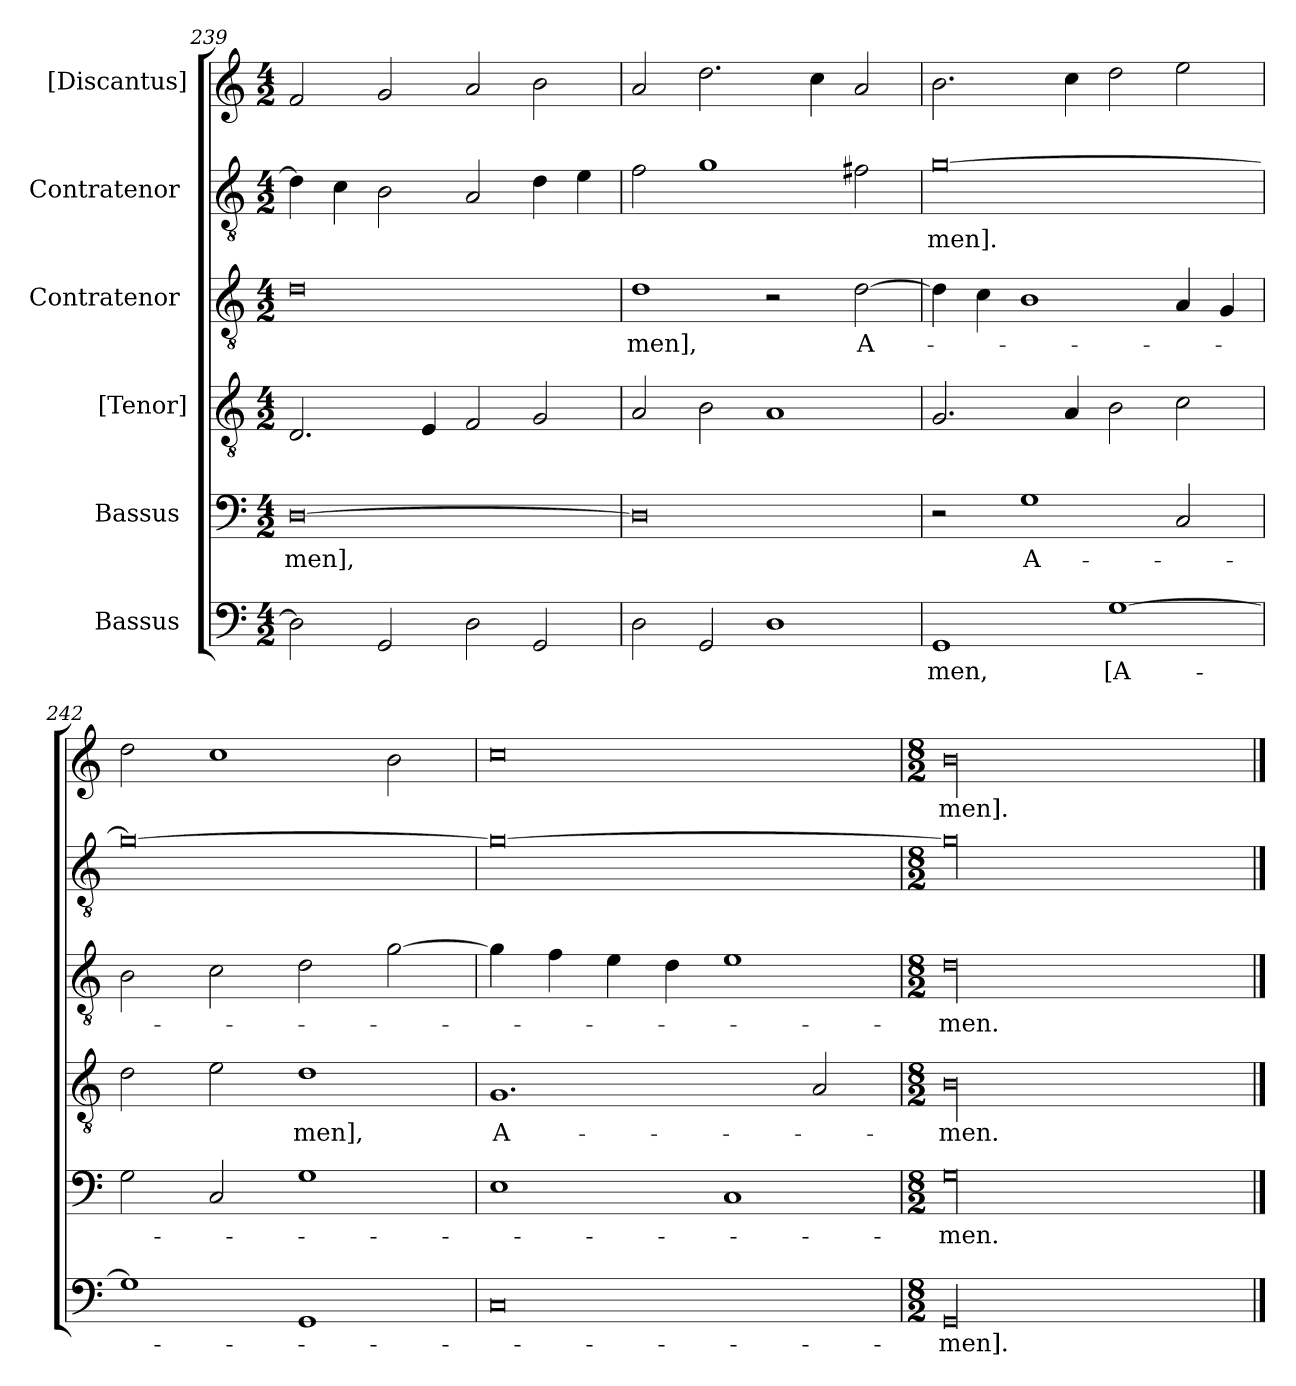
**kern	**text	**kern	**text	**kern	**text	**kern	**text	**kern	**text	**kern	**text
*part6	*part6	*part5	*part5	*part4	*part4	*part3	*part3	*part2	*part2	*part1	*part1
*staff6	*staff6	*staff5	*staff5	*staff4	*staff4	*staff3	*staff3	*staff2	*staff2	*staff1	*staff1
*I"Bassus [2]	*	*I"Bassus [1]	*	*I"[Tenor]	*	*I"Contratenor [2]	*	*I"Contratenor [1]	*	*I"[Discantus]	*
*clefF4	*	*clefF4	*	*clefGv2	*	*clefGv2	*	*clefGv2	*	*clefG2	*
*k[]	*	*k[]	*	*k[]	*	*k[]	*	*k[]	*	*k[]	*
*M4/2	*	*M4/2	*	*M4/2	*	*M4/2	*	*M4/2	*	*M4/2	*
=239	=239	=239	=239	=239	=239	=239	=239	=239	=239	=239	=239
2D\]	.	[0D\	-men],	2.D/	.	0d\	.	4d\]	.	2f/	.
.	.	.	.	.	.	.	.	4c\	.	.	.
2GG/	.	.	.	.	.	.	.	2B\	.	2g/	.
.	.	.	.	4E/	.	.	.	.	.	.	.
2D\	.	.	.	2F/	.	.	.	2A/	.	2a/	.
2GG/	.	.	.	2G/	.	.	.	4d\	.	2b\	.
.	.	.	.	.	.	.	.	4e\	.	.	.
=240	=240	=240	=240	=240	=240	=240	=240	=240	=240	=240	=240
2D\	.	0D\]	.	2A/	.	1d\	-men],	2f\	.	2a/	.
2GG/	.	.	.	2B\	.	.	.	1g\	.	2.dd\	.
1D\	.	.	.	1A/	.	2r	.	.	.	.	.
.	.	.	.	.	.	.	.	.	.	4cc\	.
.	.	.	.	.	.	[2d\	A-	2f#X\	.	2a/	.
=241	=241	=241	=241	=241	=241	=241	=241	=241	=241	=241	=241
1GG/	-men,	2r	.	2.G/	.	4d\]	.	[0g\	-men].	2.b\	.
.	.	.	.	.	.	4c\	.	.	.	.	.
.	.	1G\	A-	.	.	1B\	.	.	.	.	.
.	.	.	.	4A/	.	.	.	.	.	4cc\	.
[1G\	[A-	.	.	2B\	.	.	.	.	.	2dd\	.
.	.	2C/	.	2c\	.	4A/	.	.	.	2ee\	.
.	.	.	.	.	.	4G/	.	.	.	.	.
=242	=242	=242	=242	=242	=242	=242	=242	=242	=242	=242	=242
1G\]	.	2G\	.	2d\	.	2B\	.	0g\_	.	2dd\	.
.	.	2C/	.	2e\	.	2c\	.	.	.	1cc\	.
1GG/	.	1G\	.	1d\	-men],	2d\	.	.	.	.	.
.	.	.	.	.	.	[2g\	.	.	.	2b\	.
=243	=243	=243	=243	=243	=243	=243	=243	=243	=243	=243	=243
0C/	.	1E\	.	1.G/	A-	4g\]	.	0g\_	.	0cc\	.
.	.	.	.	.	.	4f\	.	.	.	.	.
.	.	.	.	.	.	4e\	.	.	.	.	.
.	.	.	.	.	.	4d\	.	.	.	.	.
.	.	1C/	.	.	.	1e\	.	.	.	.	.
.	.	.	.	2A/	.	.	.	.	.	.	.
=244	=244	=244	=244	=244	=244	=244	=244	=244	=244	=244	=244
*M8/2	*	*M8/2	*	*M8/2	*	*M8/2	*	*M8/2	*	*M8/2	*
00GG/	-men].	00G\	-men.	00B\	-men.	00d\	-men.	00g\]	.	00b\	-men].
==	==	==	==	==	==	==	==	==	==	==	==
*-	*-	*-	*-	*-	*-	*-	*-	*-	*-	*-	*-
